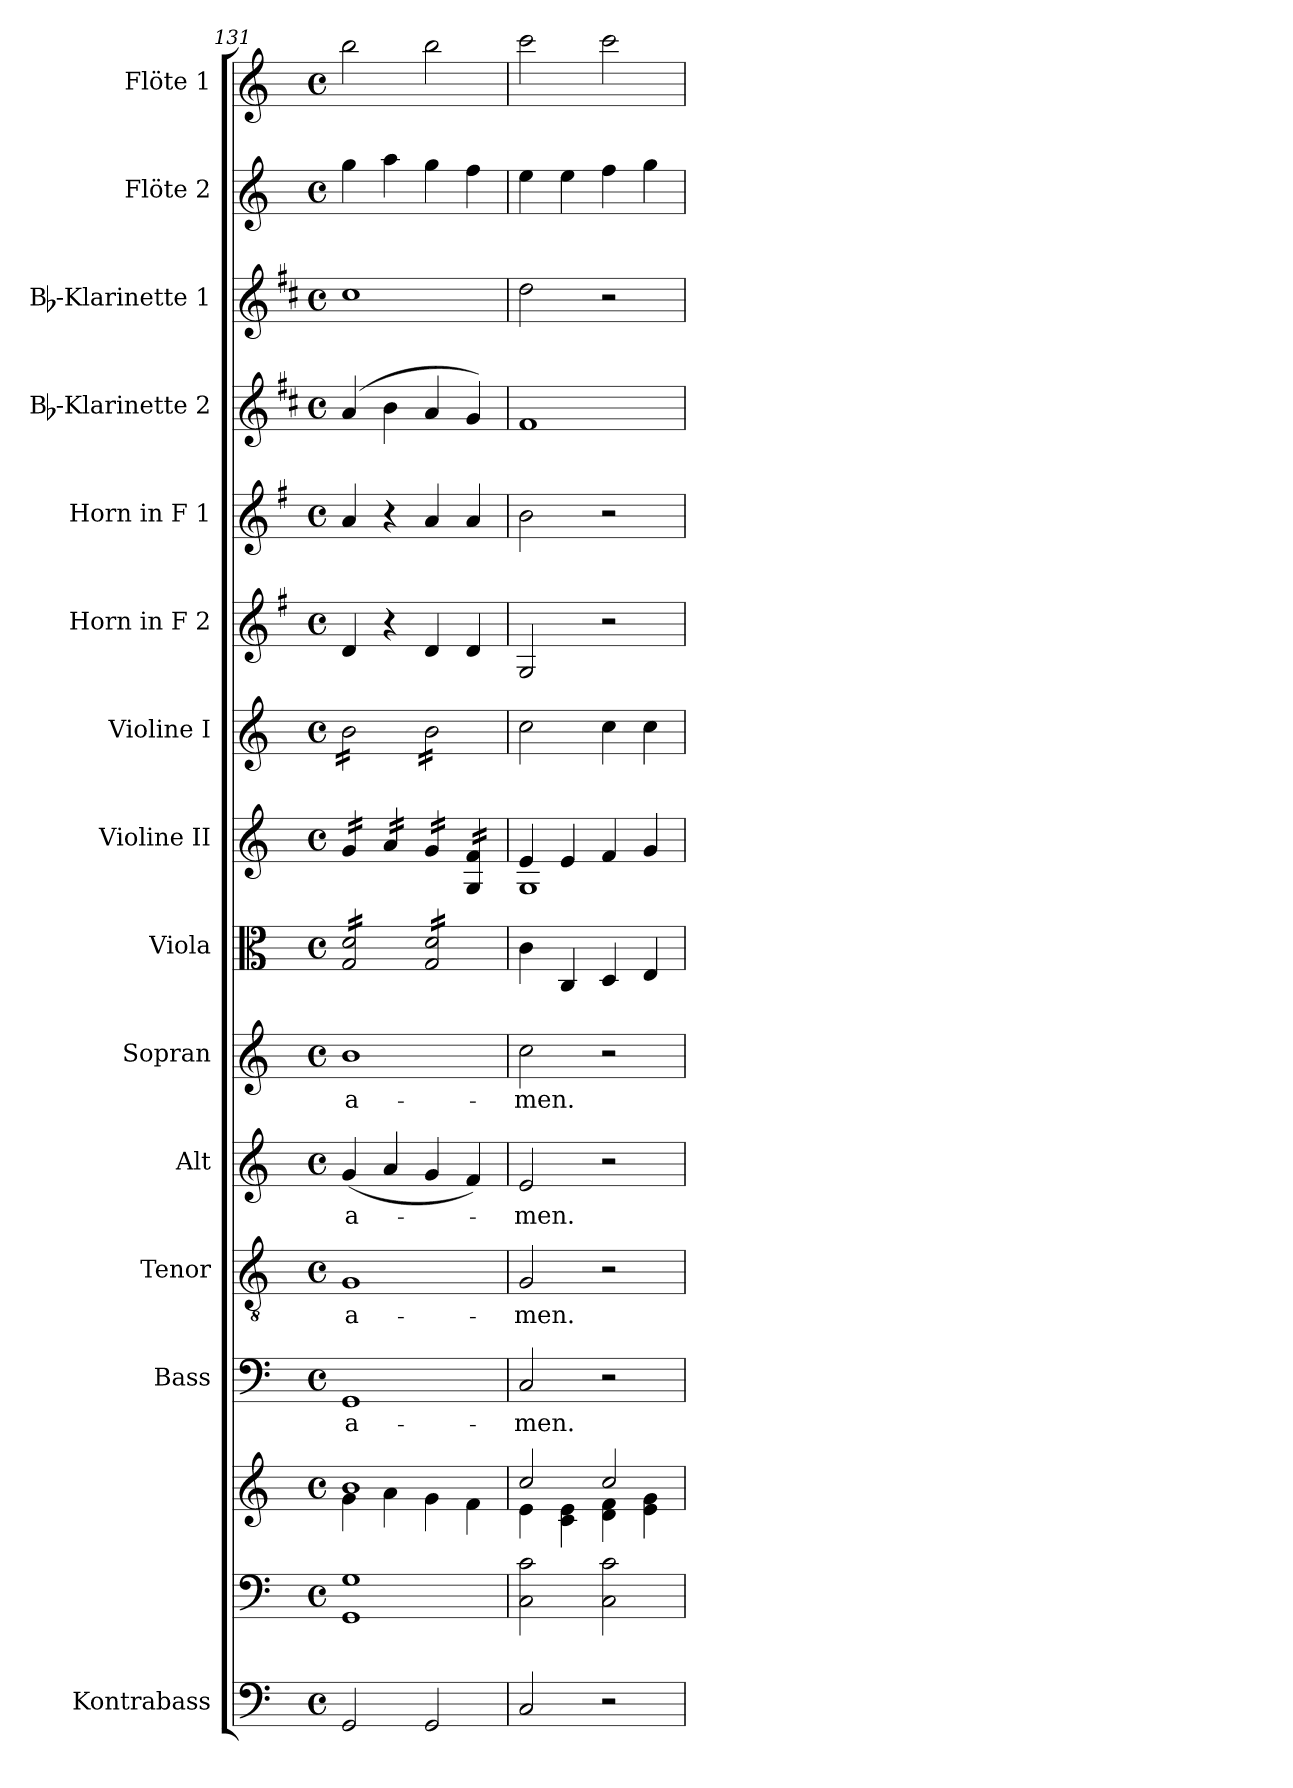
**kern	**kern	**kern	**kern	**text	**kern	**text	**kern	**text	**kern	**text	**kern	**kern	**kern	**kern	**kern	**kern	**kern	**kern	**kern
*part15	*part14	*part14	*part13	*part13	*part12	*part12	*part11	*part11	*part10	*part10	*part9	*part8	*part7	*part6	*part5	*part4	*part3	*part2	*part1
*staff16	*staff15	*staff14	*staff13	*staff13	*staff12	*staff12	*staff11	*staff11	*staff10	*staff10	*staff9	*staff8	*staff7	*staff6	*staff5	*staff4	*staff3	*staff2	*staff1
*I"Kontrabass	*	*	*I"Bass	*	*I"Tenor	*	*I"Alt	*	*I"Sopran	*	*I"Viola	*I"Violine II	*I"Violine I	*I"Horn in F 2	*I"Horn in F 1	*I"Bb-Klarinette 2	*I"Bb-Klarinette 1	*I"Flöte 2	*I"Flöte 1
*I'Kb.	*	*	*I'B.	*	*I'T.	*	*I'A.	*	*I'S.	*	*I'Vla.	*I'Vl. II	*I'Vl. I	*I'Horn 2	*I'Horn 1	*I'Bb Kl. 2	*I'Bb Kl. 1	*I'Fl. 2	*I'Fl. 1
*clefF4	*clefF4	*clefG2	*clefF4	*	*clefGv2	*	*clefG2	*	*clefG2	*	*clefC3	*clefG2	*clefG2	*clefG2	*clefG2	*clefG2	*clefG2	*clefG2	*clefG2
*ITrd7c12	*	*	*	*	*	*	*	*	*	*	*	*	*	*ITrd4c7	*ITrd4c7	*ITrd1c2	*ITrd1c2	*	*
*k[]	*k[]	*k[]	*k[]	*	*k[]	*	*k[]	*	*k[]	*	*k[]	*k[]	*k[]	*k[]	*k[]	*k[]	*k[]	*k[]	*k[]
*C:	*C:	*C:	*C:	*	*C:	*	*C:	*	*C:	*	*C:	*C:	*C:	*C:	*C:	*C:	*C:	*C:	*C:
*M4/4	*M4/4	*M4/4	*M4/4	*	*M4/4	*	*M4/4	*	*M4/4	*	*M4/4	*M4/4	*M4/4	*M4/4	*M4/4	*M4/4	*M4/4	*M4/4	*M4/4
*met(c)	*met(c)	*met(c)	*met(c)	*	*met(c)	*	*met(c)	*	*met(c)	*	*met(c)	*met(c)	*met(c)	*met(c)	*met(c)	*met(c)	*met(c)	*met(c)	*met(c)
=131	=131	=131	=131	=131	=131	=131	=131	=131	=131	=131	=131	=131	=131	=131	=131	=131	=131	=131	=131
*	*	*^	*	*	*	*	*	*	*	*	*	*	*	*	*	*	*	*	*
!	!	!	!	!	!LO:LY:b	!	!LO:LY:b	!	!LO:LY:b	!	!LO:LY:b	!	!	!	!	!	!	!	!	!
*	*	*	*	*	*	*	*	*	*	*	*	*tremolo	*	*	*	*	*	*	*	*
*	*	*	*	*	*	*	*	*	*	*	*	*	*tremolo	*	*	*	*	*	*	*
*	*	*	*	*	*	*	*	*	*	*	*	*	*	*tremolo	*	*	*	*	*	*
2GGG/	1GG 1G	1b	4g\	1GG	a-	1G	a-	(<4g/	a-	1b	a-	16G/ 16d/LL	16g/LL	16b\LL	4G/	4d/	(4g/	1b	4gg\	2bb\
.	.	.	.	.	.	.	.	.	.	.	.	16G/ 16d/	16g/	16b\	.	.	.	.	.	.
.	.	.	.	.	.	.	.	.	.	.	.	16G/ 16d/	16g/	16b\	.	.	.	.	.	.
.	.	.	.	.	.	.	.	.	.	.	.	16G/ 16d/	16g/JJ	16b\	.	.	.	.	.	.
.	.	.	4a\	.	.	.	.	4a/	.	.	.	16G/ 16d/	16a/LL	16b\	4r	4r	4a\	.	4aa\	.
.	.	.	.	.	.	.	.	.	.	.	.	16G/ 16d/	16a/	16b\	.	.	.	.	.	.
.	.	.	.	.	.	.	.	.	.	.	.	16G/ 16d/	16a/	16b\	.	.	.	.	.	.
.	.	.	.	.	.	.	.	.	.	.	.	16G/ 16d/JJ	16a/JJ	16b\JJ	.	.	.	.	.	.
2GGG/	.	.	4g\	.	.	.	.	4g/	.	.	.	16G/ 16d/LL	16g/LL	16b\LL	4G/	4d/	4g/	.	4gg\	2bb\
.	.	.	.	.	.	.	.	.	.	.	.	16G/ 16d/	16g/	16b\	.	.	.	.	.	.
.	.	.	.	.	.	.	.	.	.	.	.	16G/ 16d/	16g/	16b\	.	.	.	.	.	.
.	.	.	.	.	.	.	.	.	.	.	.	16G/ 16d/	16g/JJ	16b\	.	.	.	.	.	.
.	.	.	4f\	.	.	.	.	4f/)	.	.	.	16G/ 16d/	16G/ 16f/LL	16b\	4G/	4d/	4f/)	.	4ff\	.
.	.	.	.	.	.	.	.	.	.	.	.	16G/ 16d/	16G/ 16f/	16b\	.	.	.	.	.	.
.	.	.	.	.	.	.	.	.	.	.	.	16G/ 16d/	16G/ 16f/	16b\	.	.	.	.	.	.
.	.	.	.	.	.	.	.	.	.	.	.	16G/ 16d/JJ	16G/ 16f/JJ	16b\JJ	.	.	.	.	.	.
*	*	*	*	*	*	*	*	*	*	*	*	*	*	*Xtremolo	*	*	*	*	*	*
*	*	*	*	*	*	*	*	*	*	*	*	*	*Xtremolo	*	*	*	*	*	*	*
*	*	*	*	*	*	*	*	*	*	*	*	*Xtremolo	*	*	*	*	*	*	*	*
=132	=132	=132	=132	=132	=132	=132	=132	=132	=132	=132	=132	=132	=132	=132	=132	=132	=132	=132	=132	=132
!	!	!	!	!	!LO:LY:b	!	!LO:LY:b	!	!LO:LY:b	!	!LO:LY:b	!	!	!	!	!	!	!	!	!
*	*	*	*	*	*	*	*	*	*	*	*	*	*^	*	*	*	*	*	*	*
2CC/	2C\ 2c\	2cc/	4e\	2C/	-men.	2G/	-men.	2e/	-men.	2cc\	-men.	4c\	4e/	1G	2cc\	2C/	2e\	1e	2cc\	4ee\	2ccc\
.	.	.	4c\ 4e\	.	.	.	.	.	.	.	.	4C/	4e/	.	.	.	.	.	.	4ee\	.
2r	2C\ 2c\	2cc/	4d\ 4f\	2r	.	2r	.	2r	.	2r	.	4D/	4f/	.	4cc\	2r	2r	.	2r	4ff\	2ccc\
.	.	.	4e\ 4g\	.	.	.	.	.	.	.	.	4E/	4g/	.	4cc\	.	.	.	.	4gg\	.
*	*	*v	*v	*	*	*	*	*	*	*	*	*	*v	*v	*	*	*	*	*	*	*
=	=	=	=	=	=	=	=	=	=	=	=	=	=	=	=	=	=	=	=
*-	*-	*-	*-	*-	*-	*-	*-	*-	*-	*-	*-	*-	*-	*-	*-	*-	*-	*-	*-
